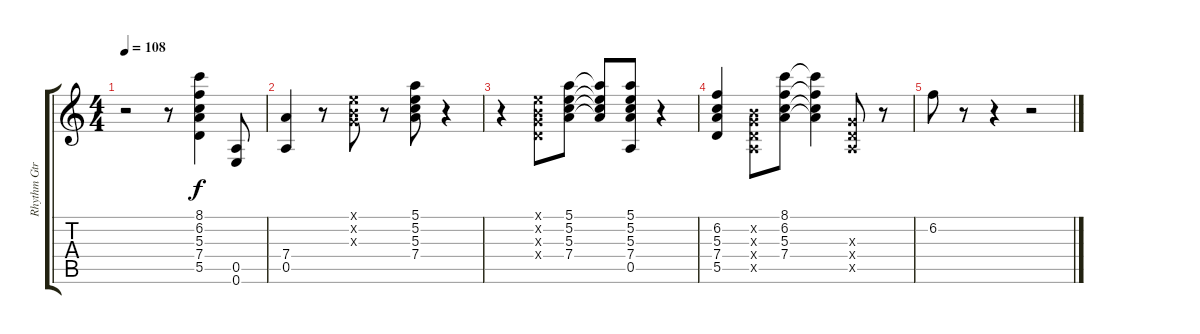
\track ("Rhythm Gtr. (K. Richards)" "Rhythm Gtr") {instrument electricguitarjazz}
\staff {score tabs}
\tuning (E4 B3 G3 D3 A2 E2) {hide}
\ts (4 4)
\tempo 108
\clef g2
\ks c
r.2{dy f} r.8 (8.1 6.2 5.3 7.4 5.5).4 (0.5 0.6).8 |
(7.4 0.5).4 r.8 (0.1{x} 0.2{x} 0.3{x}).8 r.8 (5.1 5.2 5.3 7.4).8 r.4 |
r.4 (0.1{x} 0.2{x} 0.3{x} 0.4{x}).8 (5.1 5.2 5.3 7.4).8 (5.1{t} 5.2{t} 5.3{t} 7.4{t}).8 (5.1 5.2 5.3 7.4 0.5).8 r.4 |
(6.2 5.3 7.4 5.5).4 (0.2{x} 0.3{x} 0.4{x} 0.5{x}).8 (8.1 6.2 5.3 7.4).8 (8.1{t} 6.2{t} 5.3{t} 7.4{t}).4 (0.3{x} 0.4{x} 0.5{x}).8 r.8 |
6.2.8 r.8 r.4 r.2
